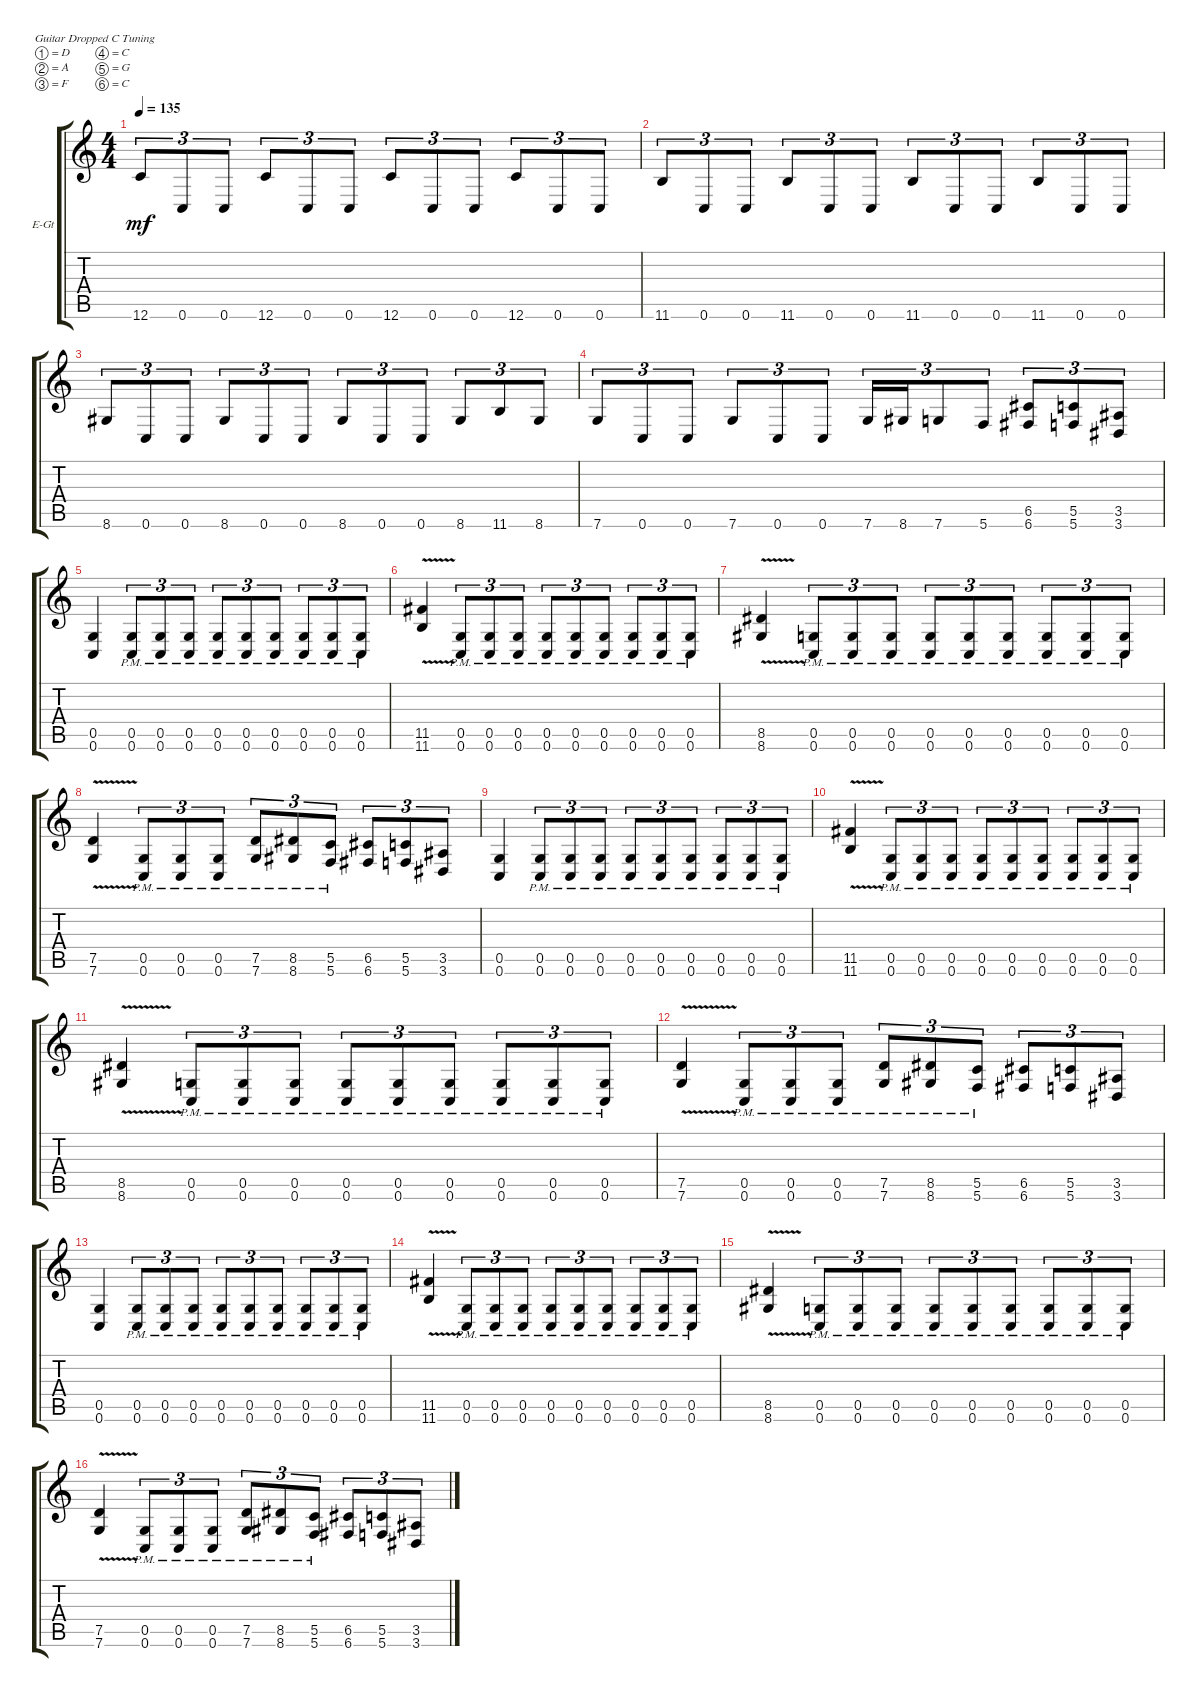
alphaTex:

\defaultSystemsLayout 4
\bracketExtendMode groupsimilarinstruments
\firstSystemTrackNameOrientation horizontal
\otherSystemsTrackNameOrientation horizontal
\track ("Electric Guitar" "E-Gt") {instrument distortionguitar}
\staff {score tabs}
\tuning (D4 A3 F3 C3 G2 C2)
\ts (4 4)
\tempo 135
\clef g2
\ks c
12.6.8{tu (3 2) dy mf} 0.6.8{tu (3 2)} 0.6.8{tu (3 2)} 12.6.8{tu (3 2)} 0.6.8{tu (3 2)} 0.6.8{tu (3 2)} 12.6.8{tu (3 2)} 0.6.8{tu (3 2)} 0.6.8{tu (3 2)} 12.6.8{tu (3 2)} 0.6.8{tu (3 2)} 0.6.8{tu (3 2)} |
11.6.8{tu (3 2)} 0.6.8{tu (3 2)} 0.6.8{tu (3 2)} 11.6.8{tu (3 2)} 0.6.8{tu (3 2)} 0.6.8{tu (3 2)} 11.6.8{tu (3 2)} 0.6.8{tu (3 2)} 0.6.8{tu (3 2)} 11.6.8{tu (3 2)} 0.6.8{tu (3 2)} 0.6.8{tu (3 2)} |
8.6.8{tu (3 2)} 0.6.8{tu (3 2)} 0.6.8{tu (3 2)} 8.6.8{tu (3 2)} 0.6.8{tu (3 2)} 0.6.8{tu (3 2)} 8.6.8{tu (3 2)} 0.6.8{tu (3 2)} 0.6.8{tu (3 2)} 8.6.8{tu (3 2)} 11.6.8{tu (3 2)} 8.6.8{tu (3 2)} |
7.6.8{tu (3 2)} 0.6.8{tu (3 2)} 0.6.8{tu (3 2)} 7.6.8{tu (3 2)} 0.6.8{tu (3 2)} 0.6.8{tu (3 2)} 7.6.16{tu (3 2)} 8.6.16{tu (3 2)} 7.6.8{tu (3 2)} 5.6.8{tu (3 2)} (6.6 6.5).8{tu (3 2)} (5.6 5.5).8{tu (3 2)} (3.6 3.5).8{tu (3 2)} |
(0.5 0.6).4 (0.6{pm} 0.5{pm}).8{tu (3 2)} (0.6{pm} 0.5{pm}).8{tu (3 2)} (0.6{pm} 0.5{pm}).8{tu (3 2)} (0.6{pm} 0.5{pm}).8{tu (3 2)} (0.6{pm} 0.5{pm}).8{tu (3 2)} (0.6{pm} 0.5{pm}).8{tu (3 2)} (0.6{pm} 0.5{pm}).8{tu (3 2)} (0.6{pm} 0.5{pm}).8{tu (3 2)} (0.6{pm} 0.5{pm}).8{tu (3 2)} |
(11.5{v} 11.6{v}).4 (0.6{pm} 0.5{pm}).8{tu (3 2)} (0.6{pm} 0.5{pm}).8{tu (3 2)} (0.6{pm} 0.5{pm}).8{tu (3 2)} (0.6{pm} 0.5{pm}).8{tu (3 2)} (0.6{pm} 0.5{pm}).8{tu (3 2)} (0.6{pm} 0.5{pm}).8{tu (3 2)} (0.6{pm} 0.5{pm}).8{tu (3 2)} (0.6{pm} 0.5{pm}).8{tu (3 2)} (0.6{pm} 0.5{pm}).8{tu (3 2)} |
(8.5{v} 8.6{v}).4 (0.6{pm} 0.5{pm}).8{tu (3 2)} (0.6{pm} 0.5{pm}).8{tu (3 2)} (0.6{pm} 0.5{pm}).8{tu (3 2)} (0.6{pm} 0.5{pm}).8{tu (3 2)} (0.6{pm} 0.5{pm}).8{tu (3 2)} (0.6{pm} 0.5{pm}).8{tu (3 2)} (0.6{pm} 0.5{pm}).8{tu (3 2)} (0.6{pm} 0.5{pm}).8{tu (3 2)} (0.6{pm} 0.5{pm}).8{tu (3 2)} |
(7.5{v} 7.6{v}).4 (0.6{pm} 0.5{pm}).8{tu (3 2)} (0.6{pm} 0.5{pm}).8{tu (3 2)} (0.6{pm} 0.5{pm}).8{tu (3 2)} (7.6{pm} 7.5{pm}).8{tu (3 2)} (8.6{pm} 8.5{pm}).8{tu (3 2)} (5.6{pm} 5.5{pm}).8{tu (3 2)} (6.6 6.5).8{tu (3 2)} (5.6 5.5).8{tu (3 2)} (3.6 3.5).8{tu (3 2)} |
(0.5 0.6).4 (0.6{pm} 0.5{pm}).8{tu (3 2)} (0.6{pm} 0.5{pm}).8{tu (3 2)} (0.6{pm} 0.5{pm}).8{tu (3 2)} (0.6{pm} 0.5{pm}).8{tu (3 2)} (0.6{pm} 0.5{pm}).8{tu (3 2)} (0.6{pm} 0.5{pm}).8{tu (3 2)} (0.6{pm} 0.5{pm}).8{tu (3 2)} (0.6{pm} 0.5{pm}).8{tu (3 2)} (0.6{pm} 0.5{pm}).8{tu (3 2)} |
(11.5{v} 11.6{v}).4 (0.6{pm} 0.5{pm}).8{tu (3 2)} (0.6{pm} 0.5{pm}).8{tu (3 2)} (0.6{pm} 0.5{pm}).8{tu (3 2)} (0.6{pm} 0.5{pm}).8{tu (3 2)} (0.6{pm} 0.5{pm}).8{tu (3 2)} (0.6{pm} 0.5{pm}).8{tu (3 2)} (0.6{pm} 0.5{pm}).8{tu (3 2)} (0.6{pm} 0.5{pm}).8{tu (3 2)} (0.6{pm} 0.5{pm}).8{tu (3 2)} |
(8.5{v} 8.6{v}).4 (0.6{pm} 0.5{pm}).8{tu (3 2)} (0.6{pm} 0.5{pm}).8{tu (3 2)} (0.6{pm} 0.5{pm}).8{tu (3 2)} (0.6{pm} 0.5{pm}).8{tu (3 2)} (0.6{pm} 0.5{pm}).8{tu (3 2)} (0.6{pm} 0.5{pm}).8{tu (3 2)} (0.6{pm} 0.5{pm}).8{tu (3 2)} (0.6{pm} 0.5{pm}).8{tu (3 2)} (0.6{pm} 0.5{pm}).8{tu (3 2)} |
(7.5{v} 7.6{v}).4 (0.6{pm} 0.5{pm}).8{tu (3 2)} (0.6{pm} 0.5{pm}).8{tu (3 2)} (0.6{pm} 0.5{pm}).8{tu (3 2)} (7.6{pm} 7.5{pm}).8{tu (3 2)} (8.6{pm} 8.5{pm}).8{tu (3 2)} (5.6{pm} 5.5{pm}).8{tu (3 2)} (6.6 6.5).8{tu (3 2)} (5.6 5.5).8{tu (3 2)} (3.6 3.5).8{tu (3 2)} |
(0.5 0.6).4 (0.6{pm} 0.5{pm}).8{tu (3 2)} (0.6{pm} 0.5{pm}).8{tu (3 2)} (0.6{pm} 0.5{pm}).8{tu (3 2)} (0.6{pm} 0.5{pm}).8{tu (3 2)} (0.6{pm} 0.5{pm}).8{tu (3 2)} (0.6{pm} 0.5{pm}).8{tu (3 2)} (0.6{pm} 0.5{pm}).8{tu (3 2)} (0.6{pm} 0.5{pm}).8{tu (3 2)} (0.6{pm} 0.5{pm}).8{tu (3 2)} |
(11.5{v} 11.6{v}).4 (0.6{pm} 0.5{pm}).8{tu (3 2)} (0.6{pm} 0.5{pm}).8{tu (3 2)} (0.6{pm} 0.5{pm}).8{tu (3 2)} (0.6{pm} 0.5{pm}).8{tu (3 2)} (0.6{pm} 0.5{pm}).8{tu (3 2)} (0.6{pm} 0.5{pm}).8{tu (3 2)} (0.6{pm} 0.5{pm}).8{tu (3 2)} (0.6{pm} 0.5{pm}).8{tu (3 2)} (0.6{pm} 0.5{pm}).8{tu (3 2)} |
(8.5{v} 8.6{v}).4 (0.6{pm} 0.5{pm}).8{tu (3 2)} (0.6{pm} 0.5{pm}).8{tu (3 2)} (0.6{pm} 0.5{pm}).8{tu (3 2)} (0.6{pm} 0.5{pm}).8{tu (3 2)} (0.6{pm} 0.5{pm}).8{tu (3 2)} (0.6{pm} 0.5{pm}).8{tu (3 2)} (0.6{pm} 0.5{pm}).8{tu (3 2)} (0.6{pm} 0.5{pm}).8{tu (3 2)} (0.6{pm} 0.5{pm}).8{tu (3 2)} |
(7.5{v} 7.6{v}).4 (0.6{pm} 0.5{pm}).8{tu (3 2)} (0.6{pm} 0.5{pm}).8{tu (3 2)} (0.6{pm} 0.5{pm}).8{tu (3 2)} (7.6{pm} 7.5{pm}).8{tu (3 2)} (8.6{pm} 8.5{pm}).8{tu (3 2)} (5.6{pm} 5.5{pm}).8{tu (3 2)} (6.6 6.5).8{tu (3 2)} (5.6 5.5).8{tu (3 2)} (3.6 3.5).8{tu (3 2)}
